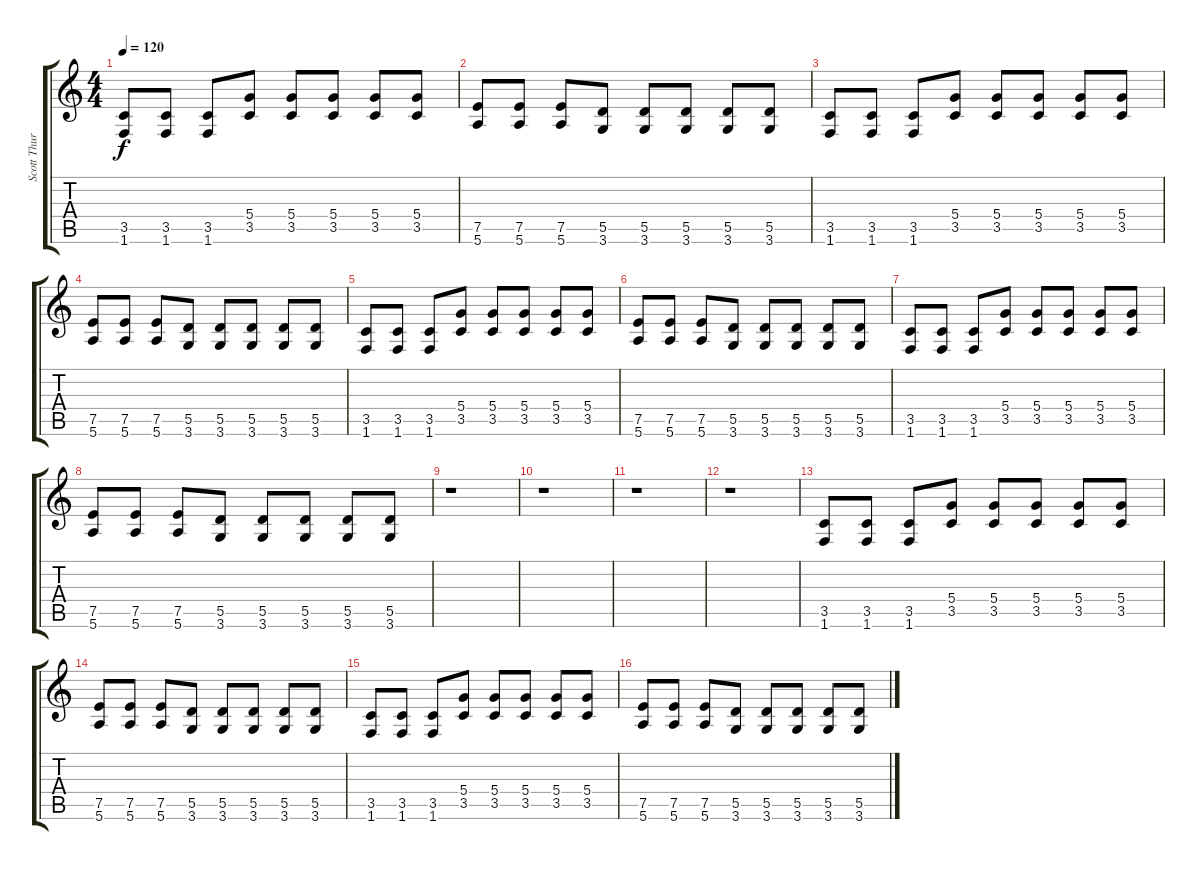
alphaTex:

\track ("Scott Thurston" "Scott Thur") {instrument electricguitarmuted}
\staff {score tabs}
\tuning (E4 B3 G3 D3 A2 E2) {hide}
\ts (4 4)
\tempo 120
\clef g2
\ks c
(3.5 1.6).8{dy f} (3.5 1.6).8 (3.5 1.6).8 (5.4 3.5).8 (5.4 3.5).8 (5.4 3.5).8 (5.4 3.5).8 (5.4 3.5).8 |
(7.5 5.6).8 (7.5 5.6).8 (7.5 5.6).8 (5.5 3.6).8 (5.5 3.6).8 (5.5 3.6).8 (5.5 3.6).8 (5.5 3.6).8 |
(3.5 1.6).8 (3.5 1.6).8 (3.5 1.6).8 (5.4 3.5).8 (5.4 3.5).8 (5.4 3.5).8 (5.4 3.5).8 (5.4 3.5).8 |
(7.5 5.6).8 (7.5 5.6).8 (7.5 5.6).8 (5.5 3.6).8 (5.5 3.6).8 (5.5 3.6).8 (5.5 3.6).8 (5.5 3.6).8 |
(3.5 1.6).8 (3.5 1.6).8 (3.5 1.6).8 (5.4 3.5).8 (5.4 3.5).8 (5.4 3.5).8 (5.4 3.5).8 (5.4 3.5).8 |
(7.5 5.6).8 (7.5 5.6).8 (7.5 5.6).8 (5.5 3.6).8 (5.5 3.6).8 (5.5 3.6).8 (5.5 3.6).8 (5.5 3.6).8 |
(3.5 1.6).8 (3.5 1.6).8 (3.5 1.6).8 (5.4 3.5).8 (5.4 3.5).8 (5.4 3.5).8 (5.4 3.5).8 (5.4 3.5).8 |
(7.5 5.6).8 (7.5 5.6).8 (7.5 5.6).8 (5.5 3.6).8 (5.5 3.6).8 (5.5 3.6).8 (5.5 3.6).8 (5.5 3.6).8 |
r.1 |
r.1 |
r.1 |
r.1 |
(3.5 1.6).8 (3.5 1.6).8 (3.5 1.6).8 (5.4 3.5).8 (5.4 3.5).8 (5.4 3.5).8 (5.4 3.5).8 (5.4 3.5).8 |
(7.5 5.6).8 (7.5 5.6).8 (7.5 5.6).8 (5.5 3.6).8 (5.5 3.6).8 (5.5 3.6).8 (5.5 3.6).8 (5.5 3.6).8 |
(3.5 1.6).8 (3.5 1.6).8 (3.5 1.6).8 (5.4 3.5).8 (5.4 3.5).8 (5.4 3.5).8 (5.4 3.5).8 (5.4 3.5).8 |
(7.5 5.6).8 (7.5 5.6).8 (7.5 5.6).8 (5.5 3.6).8 (5.5 3.6).8 (5.5 3.6).8 (5.5 3.6).8 (5.5 3.6).8
